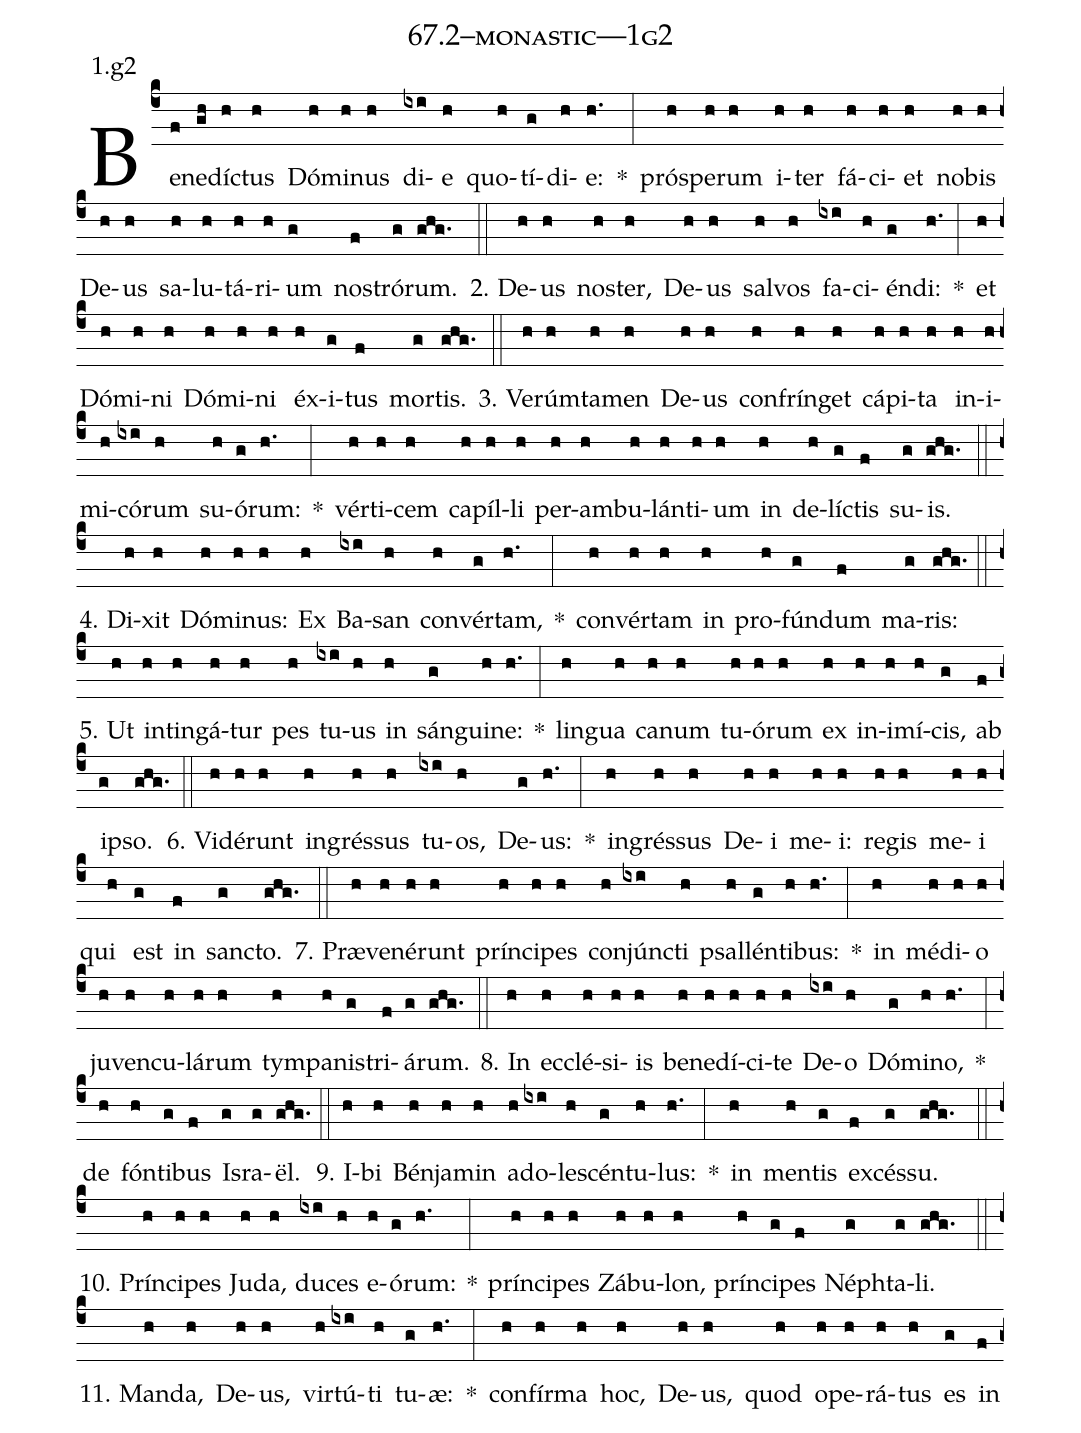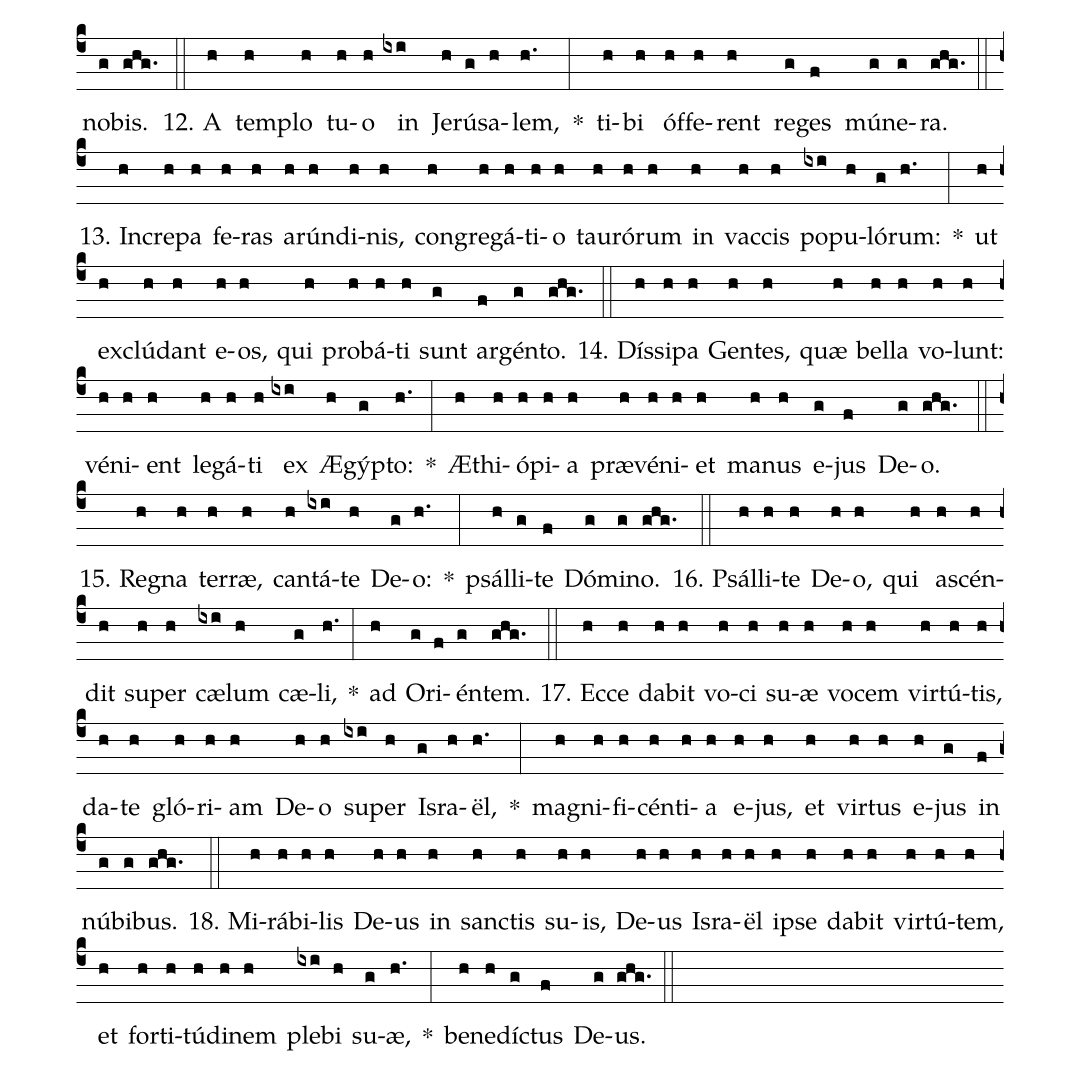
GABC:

name: 67.2--monastic---1g2;
annotation: 1.g2;
%%
(c4)Be(f)ne(gh)díc(h)tus(h) Dó(h)mi(h)nus(h) di(ixi)e(h) quo(h)tí(g)di(h)e:(h.) *(:) pró(h)spe(h)rum(h) i(h)ter(h) fá(h)ci(h)et(h) no(h)bis(h) De(h)us(h) sa(h)lu(h)tá(h)ri(h)um(g) nos(f)tró(g)rum.(ghg.) (::)
2. De(h)us(h) nos(h)ter,(h) De(h)us(h) sal(h)vos(h) fa(ixi)ci(h)én(g)di:(h.) *(:) et(h) Dó(h)mi(h)ni(h) Dó(h)mi(h)ni(h) éx(h)i(g)tus(f) mor(g)tis.(ghg.) (::)
3. Ve(h)rúm(h)ta(h)men(h) De(h)us(h) con(h)frín(h)get(h) cá(h)pi(h)ta(h) in(h)i(h)mi(h)có(ixi)rum(h) su(h)ó(g)rum:(h.) *(:) vér(h)ti(h)cem(h) ca(h)píl(h)li(h) per(h)am(h)bu(h)lán(h)ti(h)um(h) in(h) de(h)líc(g)tis(f) su(g)is.(ghg.) (::)
4. Di(h)xit(h) Dó(h)mi(h)nus:(h) Ex(h) Ba(ixi)san(h) con(h)vér(g)tam,(h.) *(:) con(h)vér(h)tam(h) in(h) pro(h)fún(g)dum(f) ma(g)ris:(ghg.) (::)
5. Ut(h) in(h)tin(h)gá(h)tur(h) pes(h) tu(ixi)us(h) in(h) sán(g)gui(h)ne:(h.) *(:) lin(h)gua(h) ca(h)num(h) tu(h)ó(h)rum(h) ex(h) in(h)i(h)mí(h)cis,(g) ab(f) ip(g)so.(ghg.) (::)
6. Vi(h)dé(h)runt(h) in(h)grés(h)sus(h) tu(ixi)os,(h) De(g)us:(h.) *(:) in(h)grés(h)sus(h) De(h)i(h) me(h)i:(h) re(h)gis(h) me(h)i(h) qui(h) est(g) in(f) sanc(g)to.(ghg.) (::)
7. Præ(h)ve(h)né(h)runt(h) prín(h)ci(h)pes(h) con(h)júnc(ixi)ti(h) psal(h)lén(g)ti(h)bus:(h.) *(:) in(h) mé(h)di(h)o(h) ju(h)ven(h)cu(h)lá(h)rum(h) tym(h)pa(h)nis(g)tri(f)á(g)rum.(ghg.) (::)
8. In(h) ec(h)clé(h)si(h)is(h) be(h)ne(h)dí(h)ci(h)te(h) De(ixi)o(h) Dó(g)mi(h)no,(h.) *(:) de(h) fón(h)ti(g)bus(f) Is(g)ra(g)ël.(ghg.) (::)
9. I(h)bi(h) Bén(h)ja(h)min(h) ad(h)o(ixi)le(h)scén(g)tu(h)lus:(h.) *(:) in(h) men(h)tis(g) ex(f)cés(g)su.(ghg.) (::)
10. Prín(h)ci(h)pes(h) Ju(h)da,(h) du(ixi)ces(h) e(h)ó(g)rum:(h.) *(:) prín(h)ci(h)pes(h) Zá(h)bu(h)lon,(h) prín(h)ci(g)pes(f) Néph(g)ta(g)li.(ghg.) (::)
11. Man(h)da,(h) De(h)us,(h) vir(h)tú(ixi)ti(h) tu(g)æ:(h.) *(:) con(h)fír(h)ma(h) hoc,(h) De(h)us,(h) quod(h) o(h)pe(h)rá(h)tus(h) es(g) in(f) no(g)bis.(ghg.) (::)
12. A(h) tem(h)plo(h) tu(h)o(h) in(ixi) Je(h)rú(g)sa(h)lem,(h.) *(:) ti(h)bi(h) óf(h)fe(h)rent(h) re(g)ges(f) mú(g)ne(g)ra.(ghg.) (::)
13. In(h)cre(h)pa(h) fe(h)ras(h) a(h)rún(h)di(h)nis,(h) con(h)gre(h)gá(h)ti(h)o(h) tau(h)ró(h)rum(h) in(h) vac(h)cis(h) po(ixi)pu(h)ló(g)rum:(h.) *(:) ut(h) ex(h)clú(h)dant(h) e(h)os,(h) qui(h) pro(h)bá(h)ti(h) sunt(g) ar(f)gén(g)to.(ghg.) (::)
14. Dís(h)si(h)pa(h) Gen(h)tes,(h) quæ(h) bel(h)la(h) vo(h)lunt:(h) vé(h)ni(h)ent(h) le(h)gá(h)ti(h) ex(ixi) Æ(h)gýp(g)to:(h.) *(:) Æ(h)thi(h)ó(h)pi(h)a(h) præ(h)vé(h)ni(h)et(h) ma(h)nus(h) e(g)jus(f) De(g)o.(ghg.) (::)
15. Re(h)gna(h) ter(h)ræ,(h) can(h)tá(ixi)te(h) De(g)o:(h.) *(:) psál(h)li(g)te(f) Dó(g)mi(g)no.(ghg.) (::)
16. Psál(h)li(h)te(h) De(h)o,(h) qui(h) a(h)scén(h)dit(h) su(h)per(h) cæ(ixi)lum(h) cæ(g)li,(h.) *(:) ad(h) O(g)ri(f)én(g)tem.(ghg.) (::)
17. Ec(h)ce(h) da(h)bit(h) vo(h)ci(h) su(h)æ(h) vo(h)cem(h) vir(h)tú(h)tis,(h) da(h)te(h) gló(h)ri(h)am(h) De(h)o(h) su(ixi)per(h) Is(g)ra(h)ël,(h.) *(:) ma(h)gni(h)fi(h)cén(h)ti(h)a(h) e(h)jus,(h) et(h) vir(h)tus(h) e(h)jus(g) in(f) nú(g)bi(g)bus.(ghg.) (::)
18. Mi(h)rá(h)bi(h)lis(h) De(h)us(h) in(h) sanc(h)tis(h) su(h)is,(h) De(h)us(h) Is(h)ra(h)ël(h) ip(h)se(h) da(h)bit(h) vir(h)tú(h)tem,(h) et(h) for(h)ti(h)tú(h)di(h)nem(h) ple(ixi)bi(h) su(g)æ,(h.) *(:) be(h)ne(h)díc(g)tus(f) De(g)us.(ghg.) (::)
